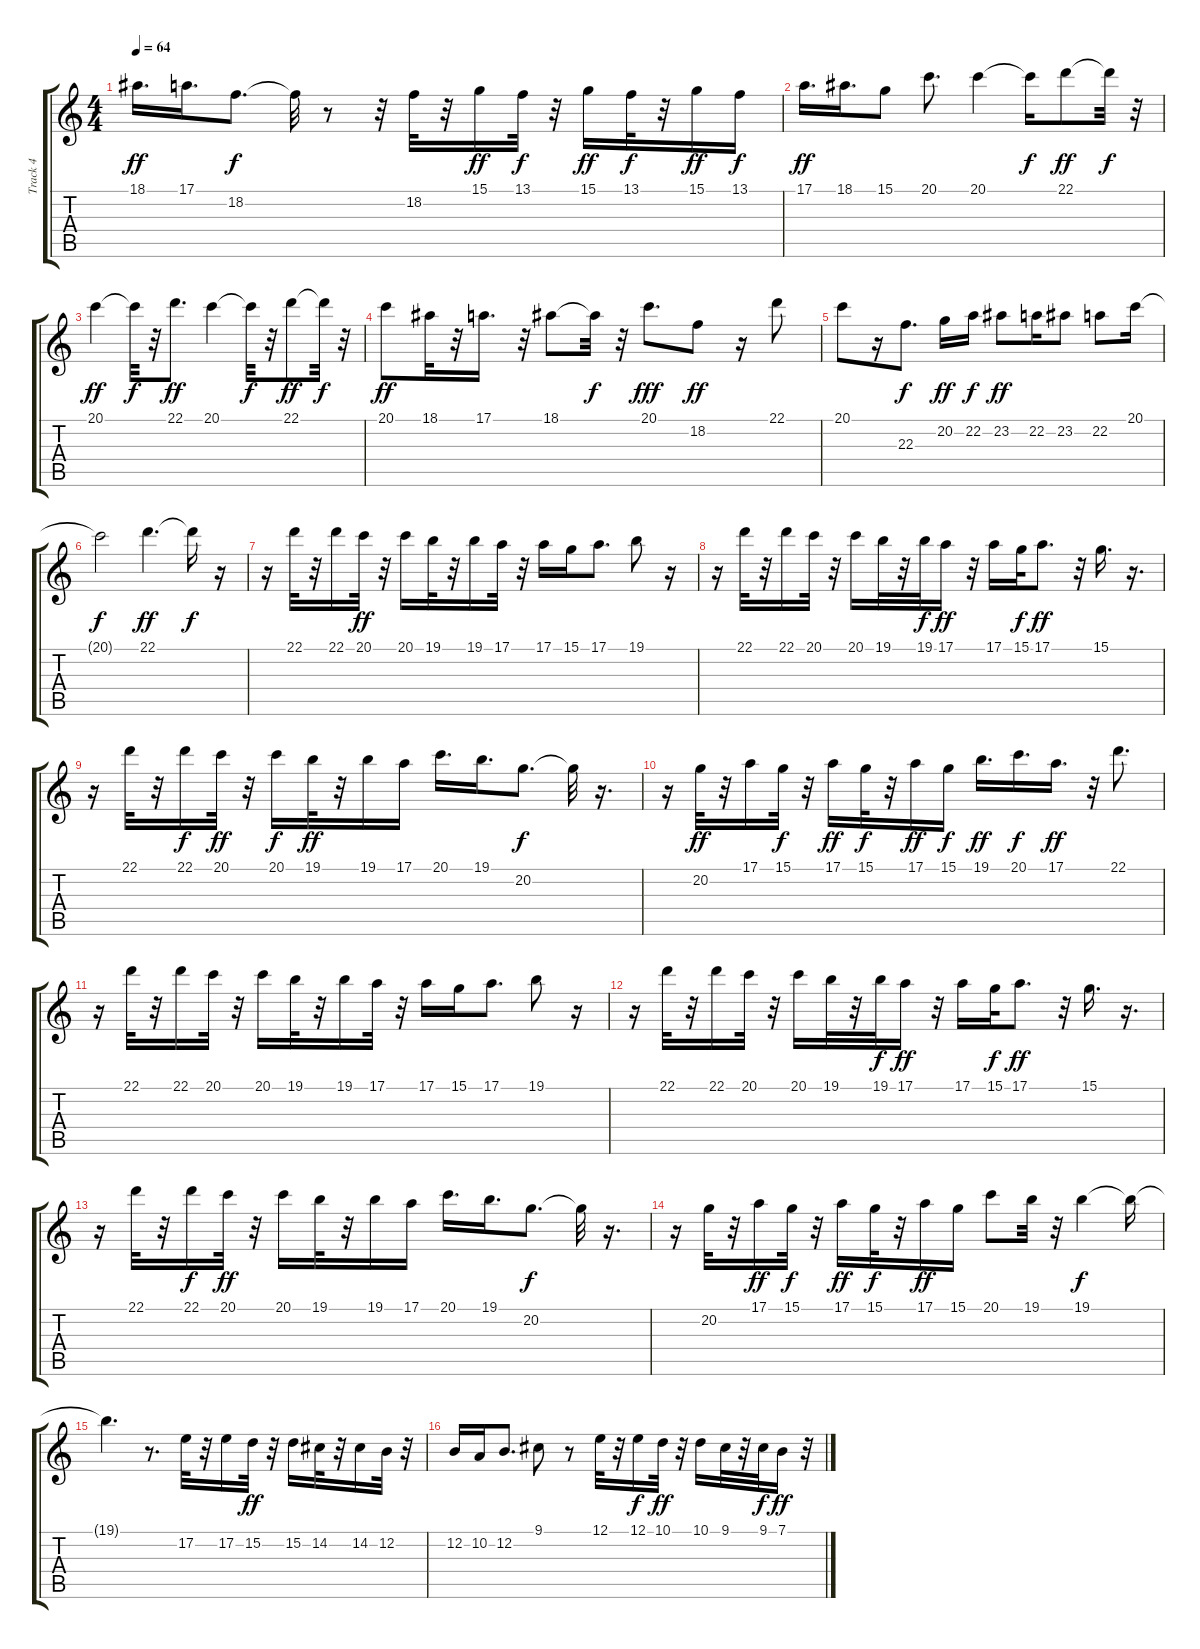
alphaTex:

\track ("Track 4" "Track 4") {instrument harmonica}
\staff {score tabs}
\tuning (E4 B3 G3 D3 A2 E2) {hide}
\ts (4 4)
\tempo 64
\clef g2
\ks c
18.1.16{d dy ff} 17.1.16{d} 18.2.8{d dy f} 18.2{t}.32 r.8 r.32 18.2.32 r.32 15.1.16{dy ff} 13.1.32{dy f} r.32 15.1.16{dy ff} 13.1.32{dy f} r.32 15.1.16{dy ff} 13.1.16{dy f} |
17.1.16{d dy ff} 18.1.16{d} 15.1.8 20.1.8{d} 20.1.4 20.1{t}.16{dy f} 22.1.8{dy ff} 22.1{t}.32{dy f} r.32 |
20.1.4{dy ff} 20.1{t}.32{dy f} r.32 22.1.8{d dy ff} 20.1.4 20.1{t}.32{dy f} r.32 22.1.8{dy ff} 22.1{t}.32{dy f} r.32 |
20.1.8{dy ff} 18.1.32 r.32 17.1.16{d} r.32 18.1.8 18.1{t}.32{dy f} r.32 20.1.8{d dy fff} 18.2.8{dy ff} r.16 22.1.8 |
20.1.8 r.16 22.3.8{d dy f} 20.2.16{dy ff} 22.2.16{dy f} 23.2.8{dy ff} 22.2.16 23.2.8 22.2.8 20.1.16 |
20.1{t}.2{dy f} 22.1.4{d dy ff} 22.1{t}.16{dy f} r.16 |
r.16 22.1.32 r.32 22.1.16 20.1.32{dy ff} r.32 20.1.16 19.1.32 r.32 19.1.16 17.1.32 r.32 17.1.16 15.1.16 17.1.8{d} 19.1.8 r.16 |
r.16 22.1.32 r.32 22.1.16 20.1.32 r.32 20.1.16 19.1.32 r.32 19.1.32{dy f} 17.1.16{dy ff} r.32 17.1.16 15.1.32{dy f} 17.1.8{d dy ff} r.32 15.1.16{d} r.16{d} |
r.16 22.1.32 r.32 22.1.16{dy f} 20.1.32{dy ff} r.32 20.1.16{dy f} 19.1.32{dy ff} r.32 19.1.16 17.1.16 20.1.16{d} 19.1.16{d} 20.2.8{d dy f} 20.2{t}.32 r.16{d} |
r.16 20.2.32{dy ff} r.32 17.1.16 15.1.32{dy f} r.32 17.1.16{dy ff} 15.1.32{dy f} r.32 17.1.16{dy ff} 15.1.16{dy f} 19.1.16{d dy ff} 20.1.16{d dy f} 17.1.16{d dy ff} r.32 22.1.8{d} |
r.16 22.1.32 r.32 22.1.16 20.1.32 r.32 20.1.16 19.1.32 r.32 19.1.16 17.1.32 r.32 17.1.16 15.1.16 17.1.8{d} 19.1.8 r.16 |
r.16 22.1.32 r.32 22.1.16 20.1.32 r.32 20.1.16 19.1.32 r.32 19.1.32{dy f} 17.1.16{dy ff} r.32 17.1.16 15.1.32{dy f} 17.1.8{d dy ff} r.32 15.1.16{d} r.16{d} |
r.16 22.1.32 r.32 22.1.16{dy f} 20.1.32{dy ff} r.32 20.1.16 19.1.32 r.32 19.1.16 17.1.16 20.1.16{d} 19.1.16{d} 20.2.8{d dy f} 20.2{t}.32 r.16{d} |
r.16 20.2.32 r.32 17.1.16{dy ff} 15.1.32{dy f} r.32 17.1.16{dy ff} 15.1.32{dy f} r.32 17.1.16{dy ff} 15.1.16 20.1.8 19.1.32 r.32 19.1.4{dy f} 19.1{t}.16 |
19.1{t}.4{d} r.8{d} 17.2.32 r.32 17.2.16 15.2.32{dy ff} r.32 15.2.16 14.2.32 r.32 14.2.16 12.2.32 r.32 |
12.2.16 10.2.16 12.2.8{d} 9.1.8 r.8 12.1.32 r.32 12.1.16{dy f} 10.1.32{dy ff} r.32 10.1.16 9.1.32 r.32 9.1.32{dy f} 7.1.16{dy ff} r.32
